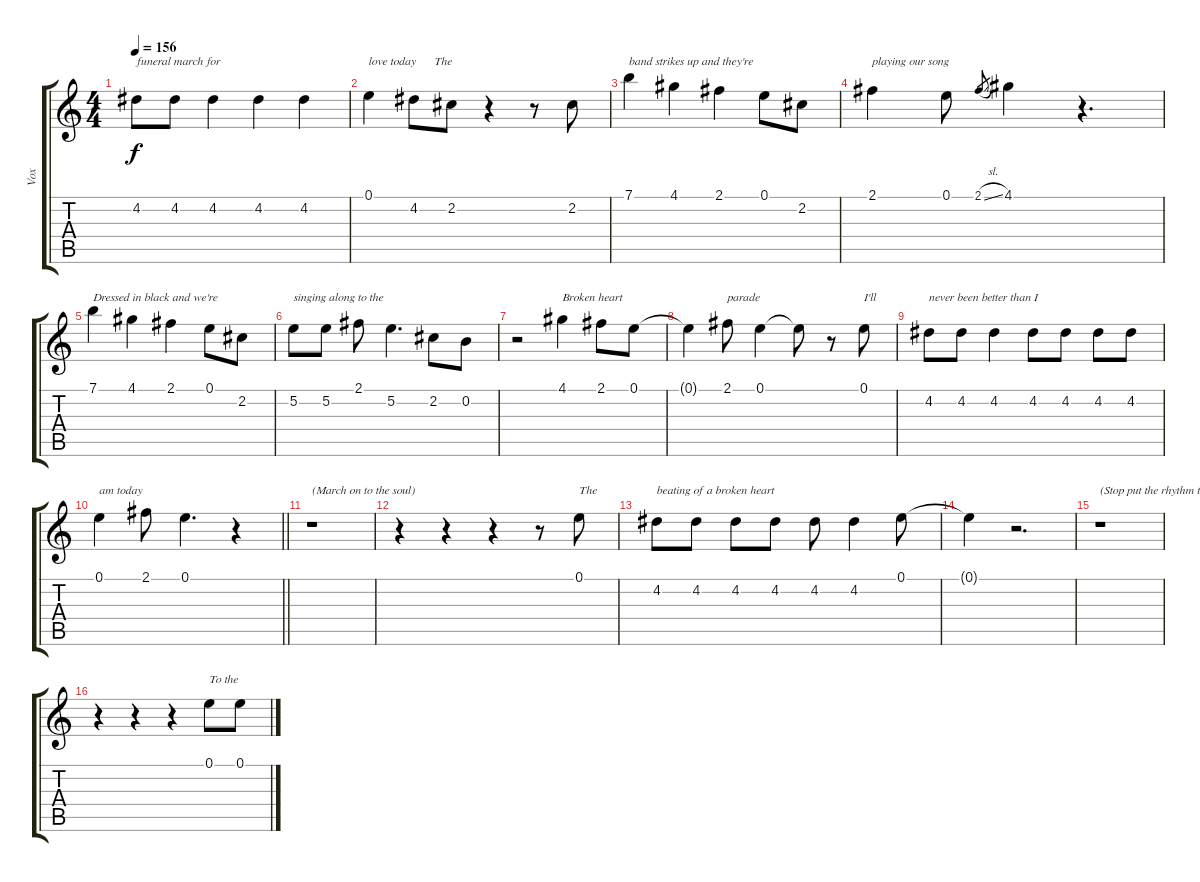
\track ("Vox" "Vox") {instrument overdrivenguitar}
\staff {score tabs}
\tuning (E4 B3 G3 D3 A2 E2) {hide}
\ts (4 4)
\tempo 156
\clef g2
\ks c
4.2.8{txt "funeral march for" dy f} 4.2.8 4.2.4 4.2.4 4.2.4 |
0.1.4{txt "love today      The"} 4.2.8 2.2.8 r.4 r.8 2.2.8 |
7.1.4{txt "band strikes up and they're"} 4.1.4 2.1.4 0.1.8 2.2.8 |
2.1.4{txt "playing our song"} 0.1.8 2.1{sl}.8{gr} 4.1.4 r.4{d} |
7.1.4{txt "Dressed in black and we're"} 4.1.4 2.1.4 0.1.8 2.2.8 |
5.2.8{txt "singing along to the"} 5.2.8 2.1.8 5.2.4{d} 2.2.8 0.2.8 |
r.2 4.1.4{txt "Broken heart"} 2.1.8 0.1.8 |
0.1{t}.4 2.1.8{txt "parade"} 0.1.4 0.1{t}.8 r.8 0.1.8{txt "I'll"} |
4.2.8{txt "never been better than I"} 4.2.8 4.2.4 4.2.8 4.2.8 4.2.8 4.2.8 |
\barLineRight lightlight
0.1.4{txt "am today"} 2.1.8 0.1.4{d} r.4 |
r.1{txt "(March on to the soul)"} |
r.4 r.4 r.4 r.8 0.1.8{txt "The"} |
4.2.8{txt "beating of a broken heart"} 4.2.8 4.2.8 4.2.8 4.2.8 4.2.4 0.1.8 |
0.1{t}.4 r.2{d} |
r.1{txt "(Stop put the rhythm to bed)"} |
r.4 r.4 r.4 0.1.8{txt "To the"} 0.1.8
